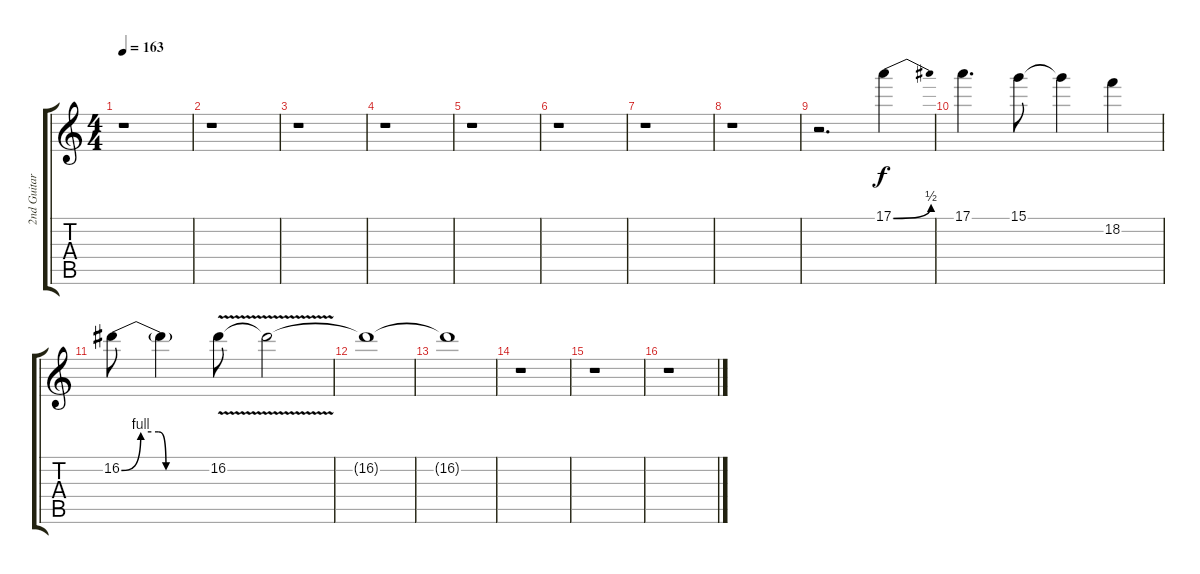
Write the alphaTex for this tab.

\track ("2nd Guitar" "2nd Guitar") {instrument distortionguitar}
\staff {score tabs}
\tuning (E4 B3 G3 D3 A2 E2) {hide}
\ts (4 4)
\tempo 163
\clef g2
\ks c
r.1{dy f} |
r.1 |
r.1 |
r.1 |
r.1 |
r.1 |
r.1 |
r.1 |
r.2{d} 17.1{be (bend 0 0 60 2)}.4 |
17.1.4{d} 15.1.8 15.1{t}.4 18.2.4 |
16.2{be (custom 0 0 13 4 25 4 30 0 60 0)}.8 16.2{t}.4 16.2{v}.8 16.2{t}.2 |
16.2{t}.1 |
16.2{t}.1 |
r.1 |
r.1 |
r.1
